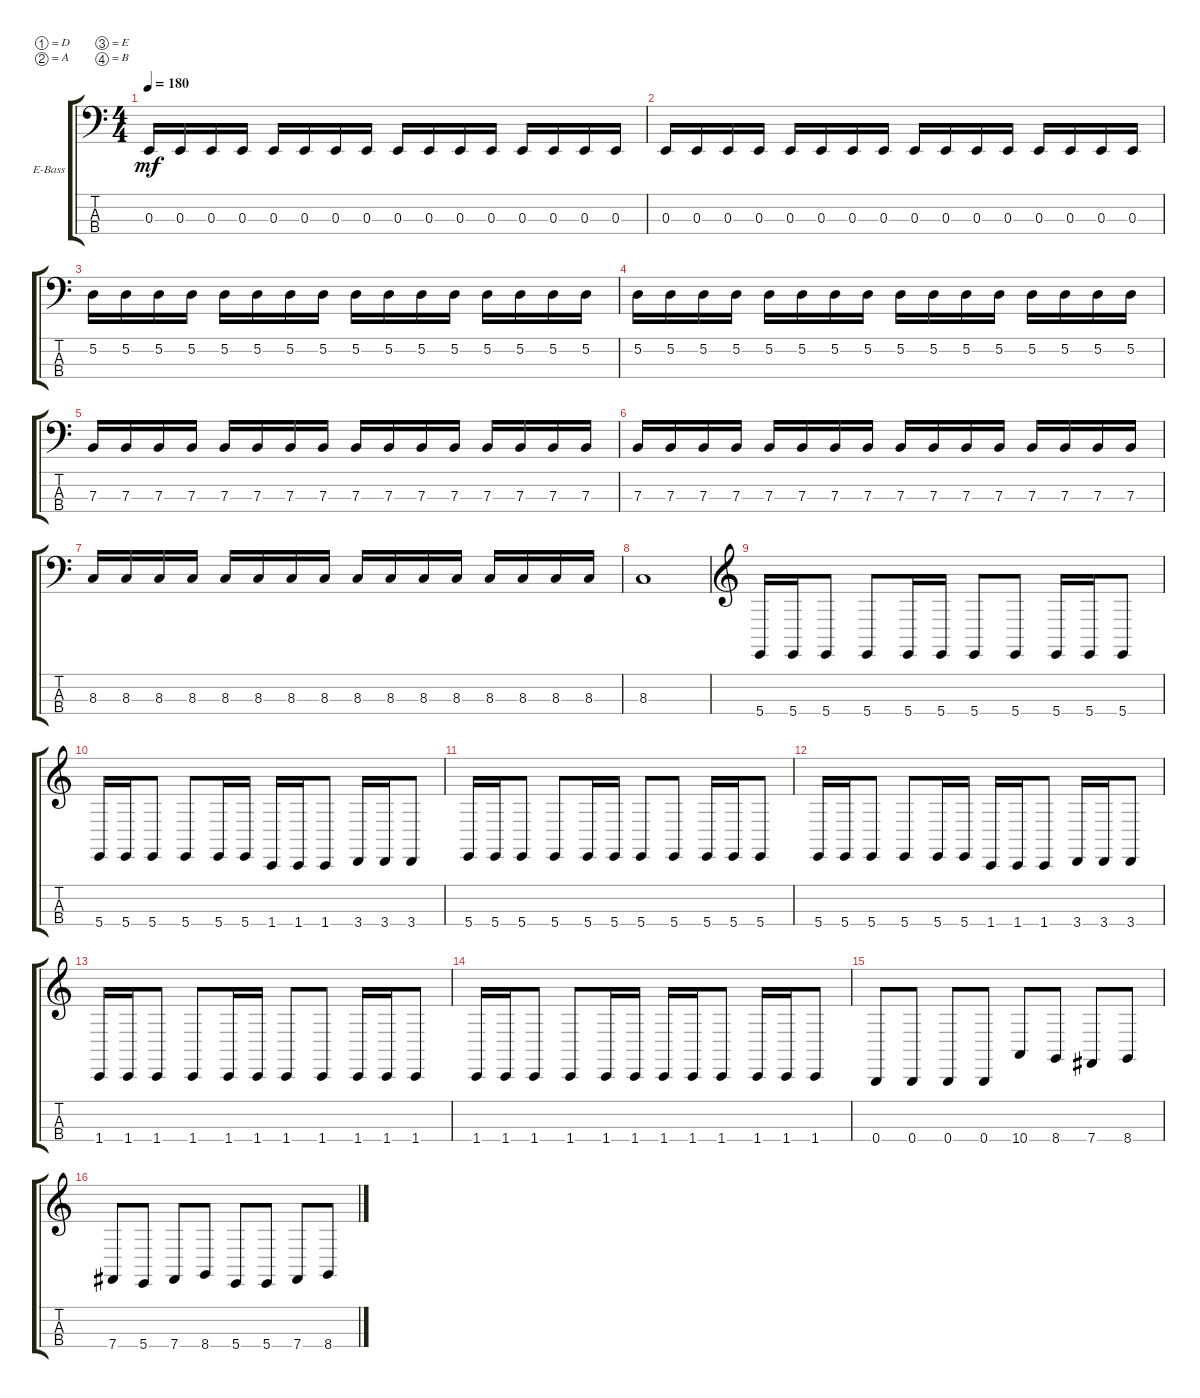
\bracketExtendMode groupsimilarinstruments
\firstSystemTrackNameOrientation horizontal
\otherSystemsTrackNameOrientation horizontal
\track ("Electric Bass" "E-Bass") {instrument electricbassfinger}
\staff {score tabs}
\tuning (D2 A1 E1 B0)
\ts (4 4)
\tempo 180
\clef f4
\ks c
0.3.16{dy mf} 0.3.16 0.3.16 0.3.16 0.3.16 0.3.16 0.3.16 0.3.16 0.3.16 0.3.16 0.3.16 0.3.16 0.3.16 0.3.16 0.3.16 0.3.16 |
0.3.16 0.3.16 0.3.16 0.3.16 0.3.16 0.3.16 0.3.16 0.3.16 0.3.16 0.3.16 0.3.16 0.3.16 0.3.16 0.3.16 0.3.16 0.3.16 |
5.2.16 5.2.16 5.2.16 5.2.16 5.2.16 5.2.16 5.2.16 5.2.16 5.2.16 5.2.16 5.2.16 5.2.16 5.2.16 5.2.16 5.2.16 5.2.16 |
5.2.16 5.2.16 5.2.16 5.2.16 5.2.16 5.2.16 5.2.16 5.2.16 5.2.16 5.2.16 5.2.16 5.2.16 5.2.16 5.2.16 5.2.16 5.2.16 |
7.3.16 7.3.16 7.3.16 7.3.16 7.3.16 7.3.16 7.3.16 7.3.16 7.3.16 7.3.16 7.3.16 7.3.16 7.3.16 7.3.16 7.3.16 7.3.16 |
7.3.16 7.3.16 7.3.16 7.3.16 7.3.16 7.3.16 7.3.16 7.3.16 7.3.16 7.3.16 7.3.16 7.3.16 7.3.16 7.3.16 7.3.16 7.3.16 |
8.3.16 8.3.16 8.3.16 8.3.16 8.3.16 8.3.16 8.3.16 8.3.16 8.3.16 8.3.16 8.3.16 8.3.16 8.3.16 8.3.16 8.3.16 8.3.16 |
8.3.1 |
\clef g2
5.4.16 5.4.16 5.4.8 5.4.8 5.4.16 5.4.16 5.4.8 5.4.8 5.4.16 5.4.16 5.4.8 |
5.4.16 5.4.16 5.4.8 5.4.8 5.4.16 5.4.16 1.4.16 1.4.16 1.4.8 3.4.16 3.4.16 3.4.8 |
5.4.16 5.4.16 5.4.8 5.4.8 5.4.16 5.4.16 5.4.8 5.4.8 5.4.16 5.4.16 5.4.8 |
5.4.16 5.4.16 5.4.8 5.4.8 5.4.16 5.4.16 1.4.16 1.4.16 1.4.8 3.4.16 3.4.16 3.4.8 |
1.4.16 1.4.16 1.4.8 1.4.8 1.4.16 1.4.16 1.4.8 1.4.8 1.4.16 1.4.16 1.4.8 |
1.4.16 1.4.16 1.4.8 1.4.8 1.4.16 1.4.16 1.4.16 1.4.16 1.4.8 1.4.16 1.4.16 1.4.8 |
0.4.8 0.4.8 0.4.8 0.4.8 10.4.8 8.4.8 7.4.8 8.4.8 |
7.4.8 5.4.8 7.4.8 8.4.8 5.4.8 5.4.8 7.4.8 8.4.8
